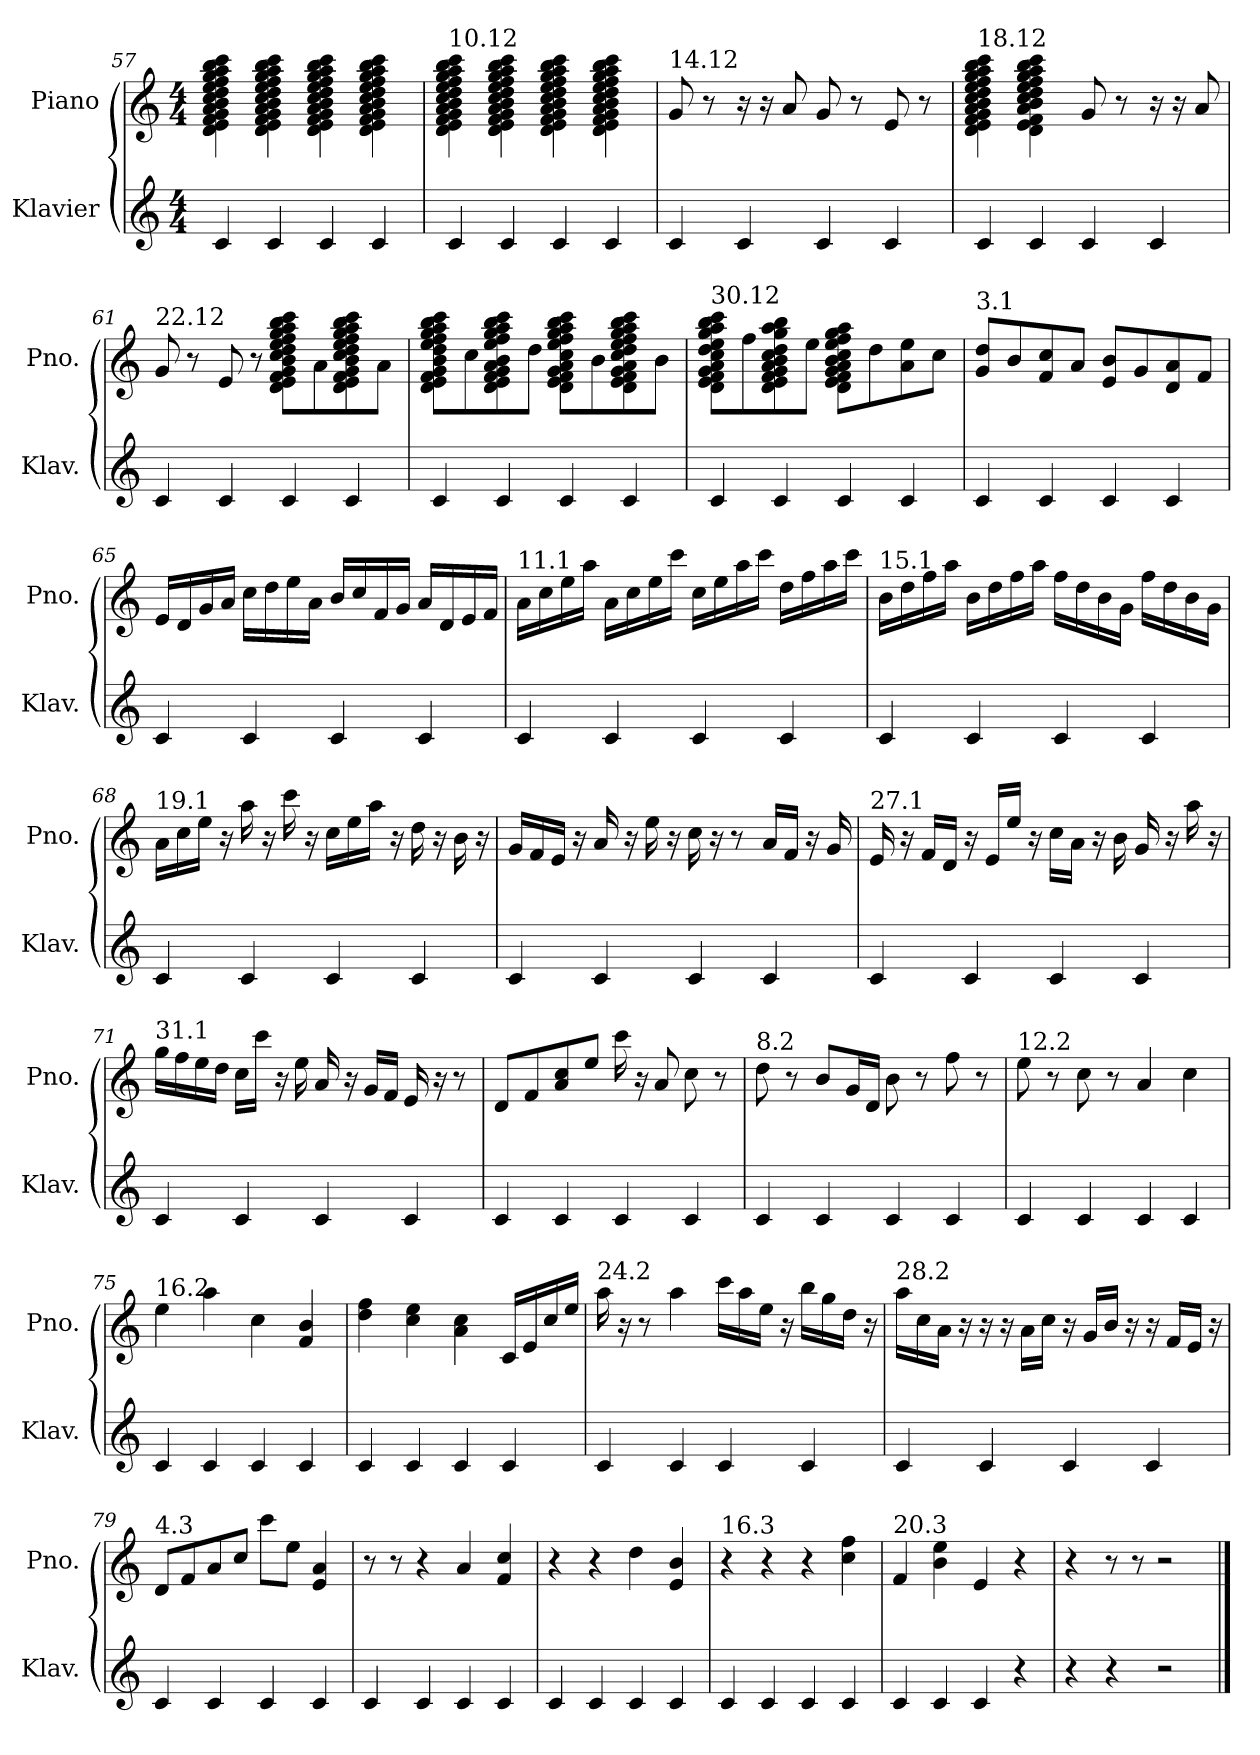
**kern	**kern
*part2	*part1
*staff2	*staff1
*I"Klavier	*I"Piano
*I'Klav.	*I'Pno.
*clefG2	*clefG2
*k[]	*k[]
*M4/4	*M4/4
=57	=57
4c/	4d\ 4e\ 4f\ 4g\ 4a\ 4b\ 4cc\ 4dd\ 4ee\ 4ff\ 4gg\ 4aa\ 4bb\ 4ccc\
4c/	4d\ 4e\ 4f\ 4g\ 4a\ 4b\ 4cc\ 4dd\ 4ee\ 4ff\ 4gg\ 4aa\ 4bb\ 4ccc\
4c/	4d\ 4e\ 4f\ 4g\ 4a\ 4b\ 4cc\ 4dd\ 4ee\ 4ff\ 4gg\ 4aa\ 4bb\ 4ccc\
4c/	4d\ 4e\ 4f\ 4g\ 4a\ 4b\ 4cc\ 4dd\ 4ee\ 4ff\ 4gg\ 4aa\ 4bb\ 4ccc\
!!LO:LB:g=z
=58	=58
!	!LO:TX:a:t=10.12
4c/	4d\ 4e\ 4f\ 4g\ 4a\ 4b\ 4cc\ 4dd\ 4ee\ 4ff\ 4gg\ 4aa\ 4bb\ 4ccc\
4c/	4d\ 4e\ 4f\ 4g\ 4a\ 4b\ 4cc\ 4dd\ 4ee\ 4ff\ 4gg\ 4aa\ 4bb\ 4ccc\
4c/	4d\ 4e\ 4f\ 4g\ 4a\ 4b\ 4cc\ 4dd\ 4ee\ 4ff\ 4gg\ 4aa\ 4bb\ 4ccc\
4c/	4d\ 4e\ 4f\ 4g\ 4a\ 4b\ 4cc\ 4dd\ 4ee\ 4ff\ 4gg\ 4aa\ 4bb\ 4ccc\
=59	=59
!	!LO:TX:a:t=14.12
4c/	8g/
.	8r
4c/	16r
.	16r
.	8a/
4c/	8g/
.	8r
4c/	8e/
.	8r
=60	=60
!	!LO:TX:a:t=18.12
4c/	4d\ 4e\ 4f\ 4g\ 4a\ 4b\ 4cc\ 4dd\ 4ee\ 4ff\ 4gg\ 4aa\ 4bb\ 4ccc\
4c/	4d\ 4e\ 4f\ 4a\ 4b\ 4cc\ 4dd\ 4ee\ 4ff\ 4gg\ 4aa\ 4bb\ 4ccc\
4c/	8g/
.	8r
4c/	16r
.	16r
.	8a/
=61	=61
!	!LO:TX:a:t=22.12
4c/	8g/
.	8r
4c/	8e/
.	8r
4c/	8d\ 8e\ 8f\ 8g\ 8b\ 8cc\ 8dd\ 8ee\ 8ff\ 8gg\ 8aa\ 8bb\ 8ccc\L
.	8a\
4c/	8d\ 8e\ 8f\ 8g\ 8b\ 8cc\ 8dd\ 8ee\ 8ff\ 8gg\ 8aa\ 8bb\ 8ccc\
.	8a\J
!!LO:LB:g=z
=62	=62
4c/	8d\ 8e\ 8f\ 8g\ 8b\ 8dd\ 8ee\ 8ff\ 8gg\ 8aa\ 8bb\ 8ccc\L
.	8cc\
4c/	8d\ 8e\ 8f\ 8g\ 8a\ 8b\ 8ee\ 8ff\ 8gg\ 8aa\ 8bb\ 8ccc\
.	8dd\J
4c/	8d\ 8e\ 8f\ 8g\ 8a\ 8cc\ 8ee\ 8ff\ 8gg\ 8aa\ 8bb\ 8ccc\L
.	8b\
4c/	8d\ 8e\ 8f\ 8g\ 8a\ 8cc\ 8dd\ 8ee\ 8ff\ 8gg\ 8aa\ 8bb\ 8ccc\
.	8b\J
=63	=63
!	!LO:TX:a:t=30.12
4c/	8d\ 8e\ 8f\ 8g\ 8a\ 8cc\ 8dd\ 8ee\ 8gg\ 8aa\ 8bb\ 8ccc\L
.	8ff\
4c/	8d\ 8e\ 8f\ 8g\ 8a\ 8b\ 8cc\ 8dd\ 8gg\ 8aa\ 8bb\
.	8ee\J
4c/	8d\ 8e\ 8f\ 8g\ 8a\ 8b\ 8cc\ 8ee\ 8ff\ 8gg\ 8aa\L
.	8dd\
4c/	8a\ 8ee\
.	8cc\J
=64	=64
!	!LO:TX:a:t=3.1
4c/	8g/ 8dd/L
.	8b/
4c/	8f/ 8cc/
.	8a/J
4c/	8e/ 8b/L
.	8g/
4c/	8d/ 8a/
.	8f/J
!!LO:LB:g=z
=65	=65
4c/	16e/LL
.	16d/
.	16g/
.	16a/JJ
4c/	16cc\LL
.	16dd\
.	16ee\
.	16a\JJ
4c/	16b/LL
.	16cc/
.	16f/
.	16g/JJ
4c/	16a/LL
.	16d/
.	16e/
.	16f/JJ
=66	=66
!	!LO:TX:a:t=11.1
4c/	16a\LL
.	16cc\
.	16ee\
.	16aa\JJ
4c/	16a\LL
.	16cc\
.	16ee\
.	16ccc\JJ
4c/	16cc\LL
.	16ee\
.	16aa\
.	16ccc\JJ
4c/	16dd\LL
.	16ff\
.	16aa\
.	16ccc\JJ
!!LO:LB:g=z
=67	=67
!	!LO:TX:a:t=15.1
4c/	16b\LL
.	16dd\
.	16ff\
.	16aa\JJ
4c/	16b\LL
.	16dd\
.	16ff\
.	16aa\JJ
4c/	16ff\LL
.	16dd\
.	16b\
.	16g\JJ
4c/	16ff\LL
.	16dd\
.	16b\
.	16g\JJ
=68	=68
!	!LO:TX:a:t=19.1
4c/	16a\LL
.	16cc\
.	16ee\JJ
.	16r
4c/	16aa\
.	16r
.	16ccc\
.	16r
4c/	16cc\LL
.	16ee\
.	16aa\JJ
.	16r
4c/	16dd\
.	16r
.	16b\
.	16r
!!LO:LB:g=z
=69	=69
4c/	16g/LL
.	16f/
.	16e/JJ
.	16r
4c/	16a/
.	16r
.	16ee\
.	16r
4c/	16cc\
.	16r
.	8r
4c/	16a/LL
.	16f/JJ
.	16r
.	16g/
=70	=70
!	!LO:TX:a:t=27.1
4c/	16e/
.	16r
.	16f/LL
.	16d/JJ
4c/	16r
.	16e/LL
.	16ee/JJ
.	16r
4c/	16cc\LL
.	16a\JJ
.	16r
.	16b\
4c/	16g/
.	16r
.	16aa\
.	16r
!!LO:PB:g=z
=71	=71
!	!LO:TX:a:t=31.1
4c/	16gg\LL
.	16ff\
.	16ee\
.	16dd\JJ
4c/	16cc\LL
.	16ccc\JJ
.	16r
.	16ee\
4c/	16a/
.	16r
.	16g/LL
.	16f/JJ
4c/	16e/
.	16r
.	8r
=72	=72
4c/	8d/L
.	8f/
4c/	8a/ 8cc/
.	8ee/J
4c/	16ccc\
.	16r
.	8a/
4c/	8cc\
.	8r
=73	=73
!	!LO:TX:a:t=8.2
4c/	8dd\
.	8r
4c/	8b/L
.	16g/L
.	16d/JJ
4c/	8b\
.	8r
4c/	8ff\
.	8r
=74	=74
!	!LO:TX:a:t=12.2
4c/	8ee\
.	8r
4c/	8cc\
.	8r
4c/	4a/
4c/	4cc\
!!LO:LB:g=z
=75	=75
!	!LO:TX:a:t=16.2
4c/	4ee\
4c/	4aa\
4c/	4cc\
4c/	4f/ 4b/
=76	=76
4c/	4dd\ 4ff\
4c/	4cc\ 4ee\
4c/	4a\ 4cc\
4c/	16c/LL
.	16e/
.	16cc/
.	16ee/JJ
=77	=77
!	!LO:TX:a:t=24.2
4c/	16aa\
.	16r
.	8r
4c/	4aa\
4c/	16ccc\LL
.	16aa\
.	16ee\JJ
.	16r
4c/	16bb\LL
.	16gg\
.	16dd\JJ
.	16r
!!LO:LB:g=z
=78	=78
!	!LO:TX:a:t=28.2
4c/	16aa\LL
.	16cc\
.	16a\JJ
.	16r
4c/	16r
.	16r
.	16a\LL
.	16cc\JJ
4c/	16r
.	16g/LL
.	16b/JJ
.	16r
4c/	16r
.	16f/LL
.	16e/JJ
.	16r
=79	=79
!	!LO:TX:a:t=4.3
4c/	8d/L
.	8f/
4c/	8a/
.	8cc/J
4c/	8ccc\L
.	8ee\J
4c/	4e/ 4a/
=80	=80
4c/	8r
.	8r
4c/	4r
4c/	4a/
4c/	4f/ 4cc/
=81	=81
4c/	4r
4c/	4r
4c/	4dd\
4c/	4e/ 4b/
=82	=82
!	!LO:TX:a:t=16.3
4c/	4r
4c/	4r
4c/	4r
4c/	4cc\ 4ff\
!!LO:LB:g=z
=83	=83
!	!LO:TX:a:t=20.3
4c/	4f/
4c/	4b\ 4ee\
4c/	4e/
4r	4r
=84	=84
4r	4r
4r	8r
.	8r
2r	2r
==	==
*-	*-
